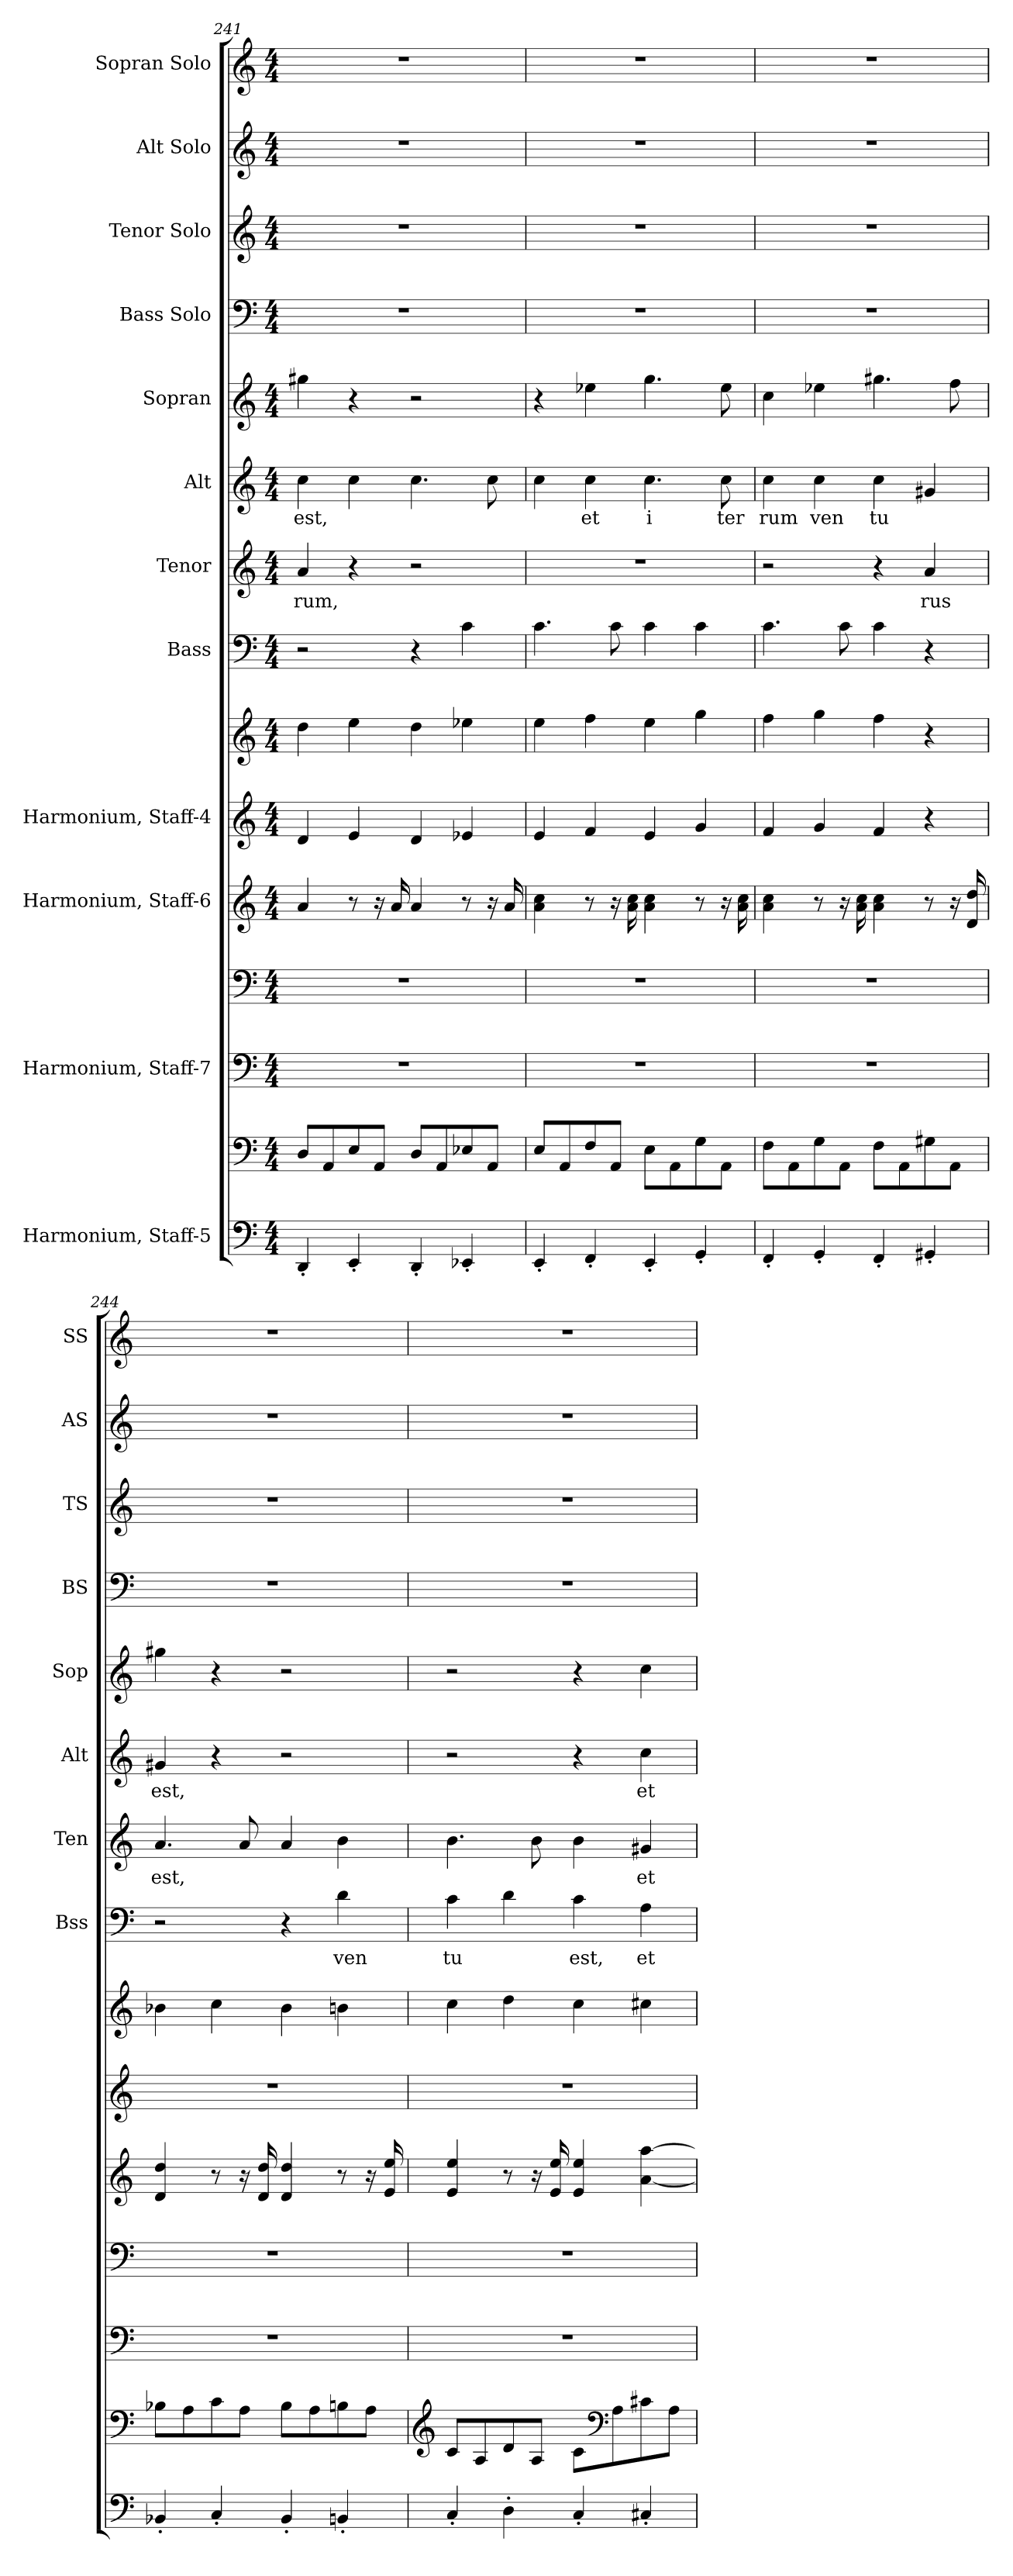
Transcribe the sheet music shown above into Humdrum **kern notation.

**kern	**kern	**kern	**kern	**kern	**kern	**kern	**kern	**text	**kern	**text	**kern	**text	**kern	**kern	**kern	**kern	**kern
*part12	*part12	*part11	*part11	*part10	*part9	*part9	*part8	*part8	*part7	*part7	*part6	*part6	*part5	*part4	*part3	*part2	*part1
*staff15	*staff14	*staff13	*staff12	*staff11	*staff10	*staff9	*staff8	*staff8	*staff7	*staff7	*staff6	*staff6	*staff5	*staff4	*staff3	*staff2	*staff1
*I"Harmonium, Staff-5	*	*I"Harmonium, Staff-7	*	*I"Harmonium, Staff-6	*I"Harmonium, Staff-4	*	*I"Bass	*	*I"Tenor	*	*I"Alt	*	*I"Sopran	*I"Bass Solo	*I"Tenor Solo	*I"Alt Solo	*I"Sopran Solo
*	*	*	*	*	*	*	*I'Bss	*	*I'Ten	*	*I'Alt	*	*I'Sop	*I'BS	*I'TS	*I'AS	*I'SS
*clefF4	*clefF4	*clefF4	*clefF4	*clefG2	*clefG2	*clefG2	*clefF4	*	*clefG2	*	*clefG2	*	*clefG2	*clefF4	*clefG2	*clefG2	*clefG2
*	*	*	*	*	*	*	*	*	*ITrd4c7	*	*ITrd2c3	*	*ITrd2c3	*	*ITrd4c7	*	*ITrd2c3
*k[]	*k[]	*k[]	*k[]	*k[]	*k[]	*k[]	*k[]	*	*k[b-]	*	*k[f#c#g#]	*	*k[f#c#g#]	*k[]	*k[b-]	*k[]	*k[f#c#g#]
*M4/4	*M4/4	*M4/4	*M4/4	*M4/4	*M4/4	*M4/4	*M4/4	*	*M4/4	*	*M4/4	*	*M4/4	*M4/4	*M4/4	*M4/4	*M4/4
=241	=241	=241	=241	=241	=241	=241	=241	=241	=241	=241	=241	=241	=241	=241	=241	=241	=241
4DD'/	8D/L	1r	1r	4a/	4d/	4dd\	2r	.	4d/	rum,	4a\	est,	4ee#X\	1r	1r	1r	1r
.	8AA/	.	.	.	.	.	.	.	.	.	.	.	.	.	.	.	.
4EE'/	8E/	.	.	8r	4e/	4ee\	.	.	4r	.	4a\	.	4r	.	.	.	.
.	8AA/J	.	.	16r	.	.	.	.	.	.	.	.	.	.	.	.	.
.	.	.	.	16a/	.	.	.	.	.	.	.	.	.	.	.	.	.
4DD'/	8D/L	.	.	4a/	4d/	4dd\	4r	.	2r	.	4.a\	.	2r	.	.	.	.
.	8AA/	.	.	.	.	.	.	.	.	.	.	.	.	.	.	.	.
4EE-X'/	8E-X/	.	.	8r	4e-X/	4ee-X\	4c\	.	.	.	.	.	.	.	.	.	.
.	8AA/J	.	.	16r	.	.	.	.	.	.	8a\	.	.	.	.	.	.
.	.	.	.	16a/	.	.	.	.	.	.	.	.	.	.	.	.	.
=242	=242	=242	=242	=242	=242	=242	=242	=242	=242	=242	=242	=242	=242	=242	=242	=242	=242
4EE'/	8E/L	1r	1r	4a\ 4cc\	4e/	4ee\	4.c\	.	1r	.	4a\	.	4r	1r	1r	1r	1r
.	8AA/	.	.	.	.	.	.	.	.	.	.	.	.	.	.	.	.
4FF'/	8F/	.	.	8r	4f/	4ff\	.	.	.	.	4a\	et	4ccn\	.	.	.	.
.	8AA/J	.	.	16r	.	.	8c\	.	.	.	.	.	.	.	.	.	.
.	.	.	.	16a\ 16cc\	.	.	.	.	.	.	.	.	.	.	.	.	.
4EE'/	8E\L	.	.	4a\ 4cc\	4e/	4ee\	4c\	.	.	.	4.a\	i	4.ee\	.	.	.	.
.	8AA\	.	.	.	.	.	.	.	.	.	.	.	.	.	.	.	.
4GG'/	8G\	.	.	8r	4g/	4gg\	4c\	.	.	.	.	.	.	.	.	.	.
.	8AA\J	.	.	16r	.	.	.	.	.	.	8a\	ter	8cc\	.	.	.	.
.	.	.	.	16a\ 16cc\	.	.	.	.	.	.	.	.	.	.	.	.	.
=243	=243	=243	=243	=243	=243	=243	=243	=243	=243	=243	=243	=243	=243	=243	=243	=243	=243
4FF'/	8F\L	1r	1r	4a\ 4cc\	4f/	4ff\	4.c\	.	2r	.	4a\	rum	4a\	1r	1r	1r	1r
.	8AA\	.	.	.	.	.	.	.	.	.	.	.	.	.	.	.	.
4GG'/	8G\	.	.	8r	4g/	4gg\	.	.	.	.	4a\	ven	4ccn\	.	.	.	.
.	8AA\J	.	.	16r	.	.	8c\	.	.	.	.	.	.	.	.	.	.
.	.	.	.	16a\ 16cc\	.	.	.	.	.	.	.	.	.	.	.	.	.
4FF'/	8F\L	.	.	4a\ 4cc\	4f/	4ff\	4c\	.	4r	.	4a\	tu	4.ee#X\	.	.	.	.
.	8AA\	.	.	.	.	.	.	.	.	.	.	.	.	.	.	.	.
4GG#X'/	8G#X\	.	.	8r	4r	4r	4r	.	4d/	rus	4e#X/	.	.	.	.	.	.
.	8AA\J	.	.	16r	.	.	.	.	.	.	.	.	8dd\	.	.	.	.
.	.	.	.	16d/ 16dd/	.	.	.	.	.	.	.	.	.	.	.	.	.
=244	=244	=244	=244	=244	=244	=244	=244	=244	=244	=244	=244	=244	=244	=244	=244	=244	=244
4BB-X'/	8B-X\L	1r	1r	4d/ 4dd/	1r	4b-X\	2r	.	4.d/	est,	4e#X/	est,	4ee#X\	1r	1r	1r	1r
.	8A\	.	.	.	.	.	.	.	.	.	.	.	.	.	.	.	.
4C'/	8c\	.	.	8r	.	4cc\	.	.	.	.	4r	.	4r	.	.	.	.
.	8A\J	.	.	16r	.	.	.	.	8d/	.	.	.	.	.	.	.	.
.	.	.	.	16d/ 16dd/	.	.	.	.	.	.	.	.	.	.	.	.	.
4BB-'/	8B-\L	.	.	4d/ 4dd/	.	4b-\	4r	.	4d/	.	2r	.	2r	.	.	.	.
.	8A\	.	.	.	.	.	.	.	.	.	.	.	.	.	.	.	.
4BBn'/	8Bn\	.	.	8r	.	4bn\	4d\	ven	4e\	.	.	.	.	.	.	.	.
.	8A\J	.	.	16r	.	.	.	.	.	.	.	.	.	.	.	.	.
.	.	.	.	16e/ 16ee/	.	.	.	.	.	.	.	.	.	.	.	.	.
!!LO:PB:g=z
=245	=245	=245	=245	=245	=245	=245	=245	=245	=245	=245	=245	=245	=245	=245	=245	=245	=245
*	*clefG2	*	*	*	*	*	*	*	*	*	*	*	*	*	*	*	*
4C'/	8c/L	1r	1r	4e/ 4ee/	1r	4cc\	4c\	tu	4.e\	.	2r	.	2r	1r	1r	1r	1r
.	8A/	.	.	.	.	.	.	.	.	.	.	.	.	.	.	.	.
4D'\	8d/	.	.	8r	.	4dd\	4d\	.	.	.	.	.	.	.	.	.	.
.	8A/J	.	.	16r	.	.	.	.	8e\	.	.	.	.	.	.	.	.
.	.	.	.	16e/ 16ee/	.	.	.	.	.	.	.	.	.	.	.	.	.
4C'/	8c\L	.	.	4e/ 4ee/	.	4cc\	4c\	est,	4e\	.	4r	.	4r	.	.	.	.
*	*clefF4	*	*	*	*	*	*	*	*	*	*	*	*	*	*	*	*
.	8A\	.	.	.	.	.	.	.	.	.	.	.	.	.	.	.	.
4C#X'/	8c#X\	.	.	[4a\ [4aa\	.	4cc#X\	4A\	et	4c#X/	et	4a\	et	4a\	.	.	.	.
.	8A\J	.	.	.	.	.	.	.	.	.	.	.	.	.	.	.	.
=	=	=	=	=	=	=	=	=	=	=	=	=	=	=	=	=	=
*-	*-	*-	*-	*-	*-	*-	*-	*-	*-	*-	*-	*-	*-	*-	*-	*-	*-
